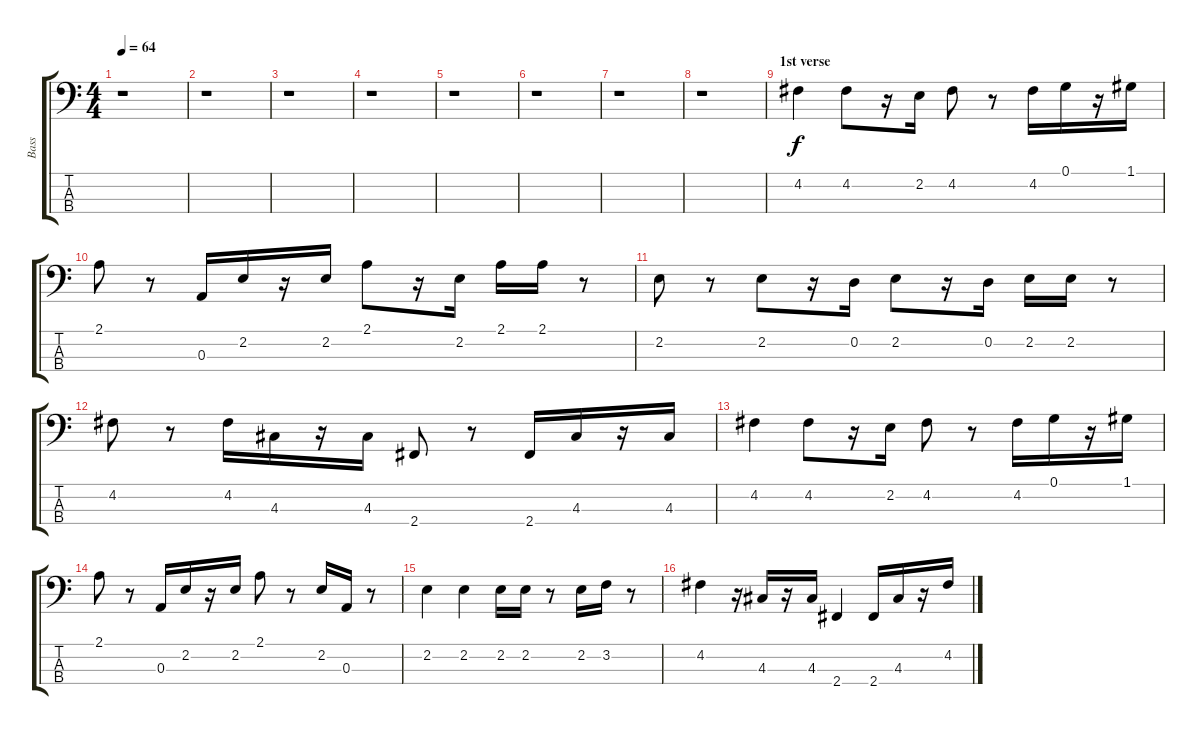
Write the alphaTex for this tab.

\track ("Bass" "Bass") {instrument electricbassfinger}
\staff {score tabs}
\tuning (G2 D2 A1 E1) {hide}
\ts (4 4)
\tempo 64
\clef f4
\ks c
r.1{dy f} |
r.1 |
r.1 |
r.1 |
r.1 |
r.1 |
r.1 |
r.1 |
\section ("" "1st verse")
4.2.4 4.2.8 r.16 2.2.16 4.2.8 r.8 4.2.16 0.1.16 r.16 1.1.16 |
2.1.8 r.8 0.3.16 2.2.16 r.16 2.2.16 2.1.8 r.16 2.2.16 2.1.16 2.1.16 r.8 |
2.2.8 r.8 2.2.8 r.16 0.2.16 2.2.8 r.16 0.2.16 2.2.16 2.2.16 r.8 |
4.2.8 r.8 4.2.16 4.3.16 r.16 4.3.16 2.4.8 r.8 2.4.16 4.3.16 r.16 4.3.16 |
4.2.4 4.2.8 r.16 2.2.16 4.2.8 r.8 4.2.16 0.1.16 r.16 1.1.16 |
2.1.8 r.8 0.3.16 2.2.16 r.16 2.2.16 2.1.8 r.8 2.2.16 0.3.16 r.8 |
2.2.4 2.2.4 2.2.16 2.2.16 r.8 2.2.16 3.2.16 r.8 |
4.2.4 r.16 4.3.16 r.16 4.3.16 2.4.4 2.4.16 4.3.16 r.16 4.2.16
